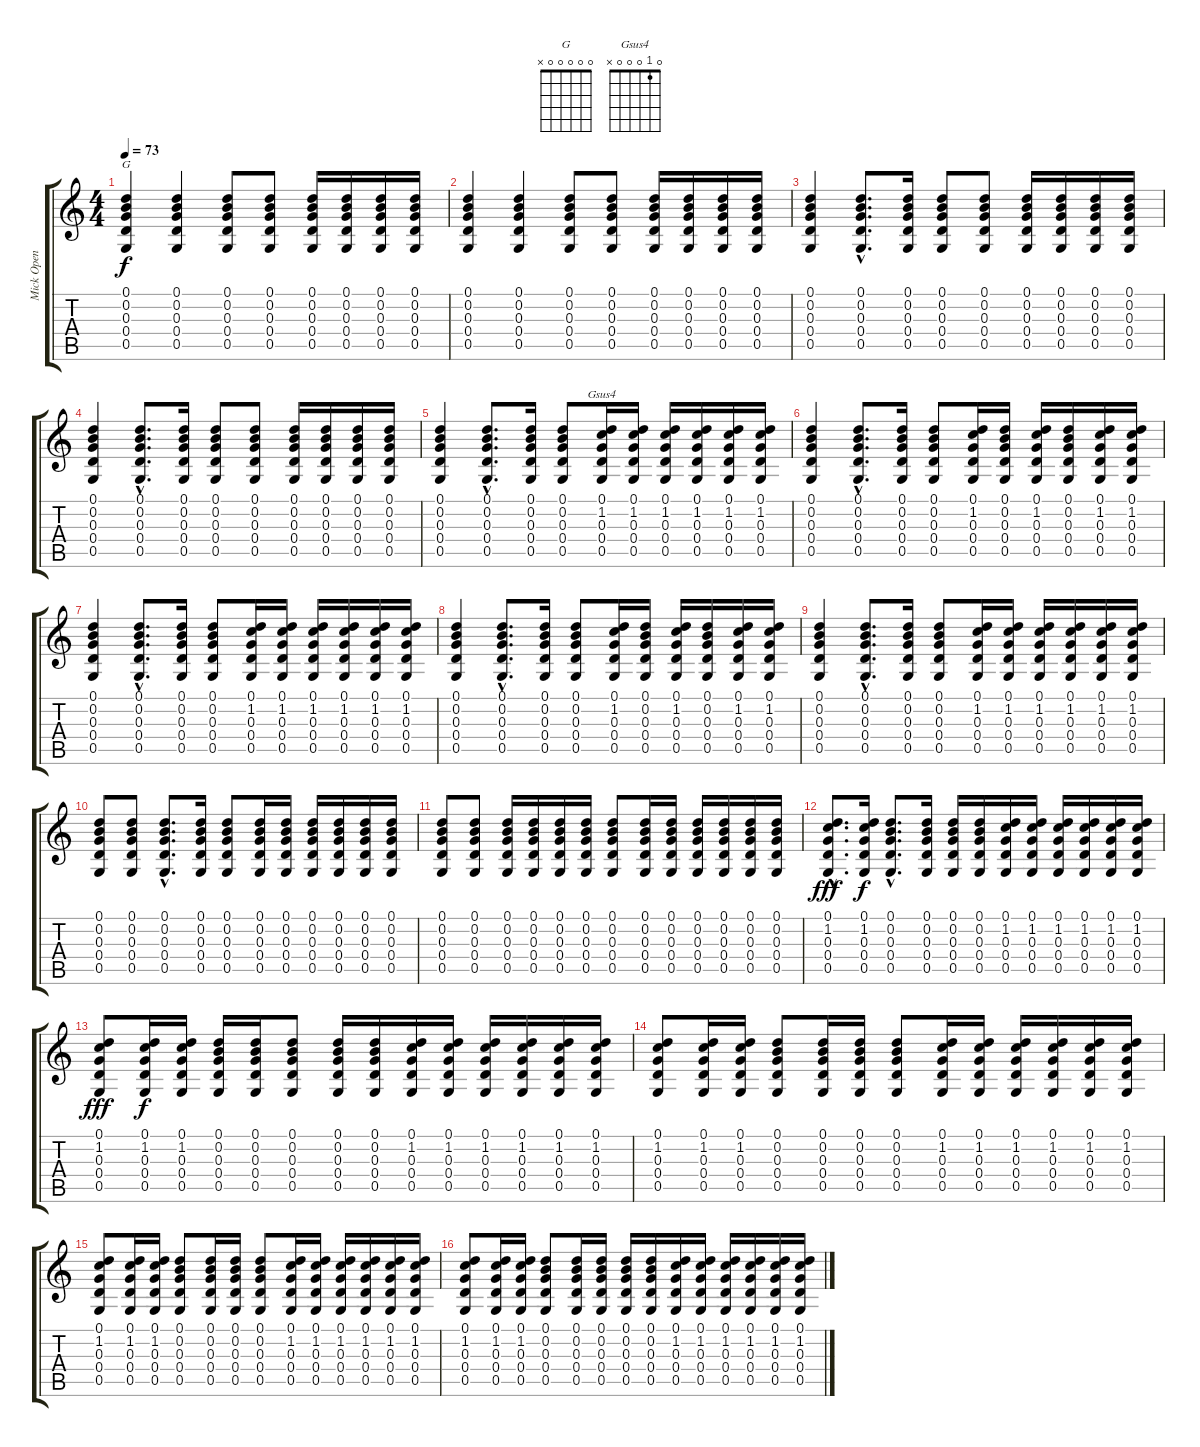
\track ("Mick Open G" "Mick Open ") {instrument acousticguitarsteel}
\staff {score tabs}
\tuning (D4 B3 G3 D3 G2 D2) {hide}
\chord ("G" 0 0 0 0 0 x)
\chord ("Gsus4" 0 1 0 0 0 x)
\ts (4 4)
\tempo 73
\clef g2
\ks c
(0.1 0.2 0.3 0.4 0.5).4{ch "G" dy f} (0.1 0.2 0.3 0.4 0.5).4 (0.1 0.2 0.3 0.4 0.5).8 (0.1 0.2 0.3 0.4 0.5).8 (0.1 0.2 0.3 0.4 0.5).16 (0.1 0.2 0.3 0.4 0.5).16 (0.1 0.2 0.3 0.4 0.5).16 (0.1 0.2 0.3 0.4 0.5).16 |
(0.1 0.2 0.3 0.4 0.5).4 (0.1 0.2 0.3 0.4 0.5).4 (0.1 0.2 0.3 0.4 0.5).8 (0.1 0.2 0.3 0.4 0.5).8 (0.1 0.2 0.3 0.4 0.5).16 (0.1 0.2 0.3 0.4 0.5).16 (0.1 0.2 0.3 0.4 0.5).16 (0.1 0.2 0.3 0.4 0.5).16 |
(0.1 0.2 0.3 0.4 0.5).4 (0.1{hac} 0.2{hac} 0.3{hac} 0.4{hac} 0.5{hac}).8{d} (0.1 0.2 0.3 0.4 0.5).16 (0.1 0.2 0.3 0.4 0.5).8 (0.1 0.2 0.3 0.4 0.5).8 (0.1 0.2 0.3 0.4 0.5).16 (0.1 0.2 0.3 0.4 0.5).16 (0.1 0.2 0.3 0.4 0.5).16 (0.1 0.2 0.3 0.4 0.5).16 |
(0.1 0.2 0.3 0.4 0.5).4 (0.1{hac} 0.2{hac} 0.3{hac} 0.4{hac} 0.5{hac}).8{d} (0.1 0.2 0.3 0.4 0.5).16 (0.1 0.2 0.3 0.4 0.5).8 (0.1 0.2 0.3 0.4 0.5).8 (0.1 0.2 0.3 0.4 0.5).16 (0.1 0.2 0.3 0.4 0.5).16 (0.1 0.2 0.3 0.4 0.5).16 (0.1 0.2 0.3 0.4 0.5).16 |
(0.1 0.2 0.3 0.4 0.5).4 (0.1{hac} 0.2{hac} 0.3{hac} 0.4{hac} 0.5{hac}).8{d} (0.1 0.2 0.3 0.4 0.5).16 (0.1 0.2 0.3 0.4 0.5).8 (0.1 1.2 0.3 0.4 0.5).16{ch "Gsus4"} (0.1 1.2 0.3 0.4 0.5).16 (0.1 1.2 0.3 0.4 0.5).16 (0.1 1.2 0.3 0.4 0.5).16 (0.1 1.2 0.3 0.4 0.5).16 (0.1 1.2 0.3 0.4 0.5).16 |
(0.1 0.2 0.3 0.4 0.5).4 (0.1{hac} 0.2{hac} 0.3{hac} 0.4{hac} 0.5{hac}).8{d} (0.1 0.2 0.3 0.4 0.5).16 (0.1 0.2 0.3 0.4 0.5).8 (0.1 1.2 0.3 0.4 0.5).16 (0.1 0.2 0.3 0.4 0.5).16 (0.1 1.2 0.3 0.4 0.5).16 (0.1 0.2 0.3 0.4 0.5).16 (0.1 1.2 0.3 0.4 0.5).16 (0.1 1.2 0.3 0.4 0.5).16 |
(0.1 0.2 0.3 0.4 0.5).4 (0.1{hac} 0.2{hac} 0.3{hac} 0.4{hac} 0.5{hac}).8{d} (0.1 0.2 0.3 0.4 0.5).16 (0.1 0.2 0.3 0.4 0.5).8 (0.1 1.2 0.3 0.4 0.5).16 (0.1 1.2 0.3 0.4 0.5).16 (0.1 1.2 0.3 0.4 0.5).16 (0.1 1.2 0.3 0.4 0.5).16 (0.1 1.2 0.3 0.4 0.5).16 (0.1 1.2 0.3 0.4 0.5).16 |
(0.1 0.2 0.3 0.4 0.5).4 (0.1{hac} 0.2{hac} 0.3{hac} 0.4{hac} 0.5{hac}).8{d} (0.1 0.2 0.3 0.4 0.5).16 (0.1 0.2 0.3 0.4 0.5).8 (0.1 1.2 0.3 0.4 0.5).16 (0.1 0.2 0.3 0.4 0.5).16 (0.1 1.2 0.3 0.4 0.5).16 (0.1 0.2 0.3 0.4 0.5).16 (0.1 1.2 0.3 0.4 0.5).16 (0.1 1.2 0.3 0.4 0.5).16 |
(0.1 0.2 0.3 0.4 0.5).4 (0.1{hac} 0.2{hac} 0.3{hac} 0.4{hac} 0.5{hac}).8{d} (0.1 0.2 0.3 0.4 0.5).16 (0.1 0.2 0.3 0.4 0.5).8 (0.1 1.2 0.3 0.4 0.5).16 (0.1 1.2 0.3 0.4 0.5).16 (0.1 1.2 0.3 0.4 0.5).16 (0.1 1.2 0.3 0.4 0.5).16 (0.1 1.2 0.3 0.4 0.5).16 (0.1 1.2 0.3 0.4 0.5).16 |
(0.1 0.2 0.3 0.4 0.5).8 (0.1 0.2 0.3 0.4 0.5).8 (0.1{hac} 0.2{hac} 0.3{hac} 0.4{hac} 0.5{hac}).8{d} (0.1 0.2 0.3 0.4 0.5).16 (0.1 0.2 0.3 0.4 0.5).8 (0.1 0.2 0.3 0.4 0.5).16 (0.1 0.2 0.3 0.4 0.5).16 (0.1 0.2 0.3 0.4 0.5).16 (0.1 0.2 0.3 0.4 0.5).16 (0.1 0.2 0.3 0.4 0.5).16 (0.1 0.2 0.3 0.4 0.5).16 |
(0.1 0.2 0.3 0.4 0.5).8 (0.1 0.2 0.3 0.4 0.5).8 (0.1 0.2 0.3 0.4 0.5).16 (0.1 0.2 0.3 0.4 0.5).16 (0.1 0.2 0.3 0.4 0.5).16 (0.1 0.2 0.3 0.4 0.5).16 (0.1 0.2 0.3 0.4 0.5).8 (0.1 0.2 0.3 0.4 0.5).16 (0.1 0.2 0.3 0.4 0.5).16 (0.1 0.2 0.3 0.4 0.5).16 (0.1 0.2 0.3 0.4 0.5).16 (0.1 0.2 0.3 0.4 0.5).16 (0.1 0.2 0.3 0.4 0.5).16 |
(0.1{hac} 1.2 0.3 0.4{hac} 0.5{hac}).8{d dy fff} (0.1 1.2 0.3 0.4 0.5).16{dy f} (0.1{hac} 0.2{hac} 0.3{hac} 0.4{hac} 0.5{hac}).8{d} (0.1 0.2 0.3 0.4 0.5).16 (0.1 0.2 0.3 0.4 0.5).16 (0.1 0.2 0.3 0.4 0.5).16 (0.1 1.2 0.3 0.4 0.5).16 (0.1 1.2 0.3 0.4 0.5).16 (0.1 1.2 0.3 0.4 0.5).16 (0.1 1.2 0.3 0.4 0.5).16 (0.1 1.2 0.3 0.4 0.5).16 (0.1 1.2 0.3 0.4 0.5).16 |
(0.1 1.2 0.3 0.4 0.5).8{dy fff} (0.1 1.2 0.3 0.4 0.5).16{dy f} (0.1 1.2 0.3 0.4 0.5).16 (0.1 0.2 0.3 0.4 0.5).16 (0.1 0.2 0.3 0.4 0.5).16 (0.1 0.2 0.3 0.4 0.5).8 (0.1 0.2 0.3 0.4 0.5).16 (0.1 0.2 0.3 0.4 0.5).16 (0.1 1.2 0.3 0.4 0.5).16 (0.1 1.2 0.3 0.4 0.5).16 (0.1 1.2 0.3 0.4 0.5).16 (0.1 1.2 0.3 0.4 0.5).16 (0.1 1.2 0.3 0.4 0.5).16 (0.1 1.2 0.3 0.4 0.5).16 |
(0.1 1.2 0.3 0.4 0.5).8 (0.1 1.2 0.3 0.4 0.5).16 (0.1 1.2 0.3 0.4 0.5).16 (0.1 0.2 0.3 0.4 0.5).8 (0.1 0.2 0.3 0.4 0.5).16 (0.1 0.2 0.3 0.4 0.5).16 (0.1 0.2 0.3 0.4 0.5).8 (0.1 1.2 0.3 0.4 0.5).16 (0.1 1.2 0.3 0.4 0.5).16 (0.1 1.2 0.3 0.4 0.5).16 (0.1 1.2 0.3 0.4 0.5).16 (0.1 1.2 0.3 0.4 0.5).16 (0.1 1.2 0.3 0.4 0.5).16 |
(0.1 1.2 0.3 0.4 0.5).8 (0.1 1.2 0.3 0.4 0.5).16 (0.1 1.2 0.3 0.4 0.5).16 (0.1 0.2 0.3 0.4 0.5).8 (0.1 0.2 0.3 0.4 0.5).16 (0.1 0.2 0.3 0.4 0.5).16 (0.1 0.2 0.3 0.4 0.5).8 (0.1 1.2 0.3 0.4 0.5).16 (0.1 1.2 0.3 0.4 0.5).16 (0.1 1.2 0.3 0.4 0.5).16 (0.1 1.2 0.3 0.4 0.5).16 (0.1 1.2 0.3 0.4 0.5).16 (0.1 1.2 0.3 0.4 0.5).16 |
(0.1 1.2 0.3 0.4 0.5).8 (0.1 1.2 0.3 0.4 0.5).16 (0.1 1.2 0.3 0.4 0.5).16 (0.1 0.2 0.3 0.4 0.5).8 (0.1 0.2 0.3 0.4 0.5).16 (0.1 0.2 0.3 0.4 0.5).16 (0.1 0.2 0.3 0.4 0.5).16 (0.1 0.2 0.3 0.4 0.5).16 (0.1 1.2 0.3 0.4 0.5).16 (0.1 1.2 0.3 0.4 0.5).16 (0.1 1.2 0.3 0.4 0.5).16 (0.1 1.2 0.3 0.4 0.5).16 (0.1 1.2 0.3 0.4 0.5).16 (0.1 1.2 0.3 0.4 0.5).16
